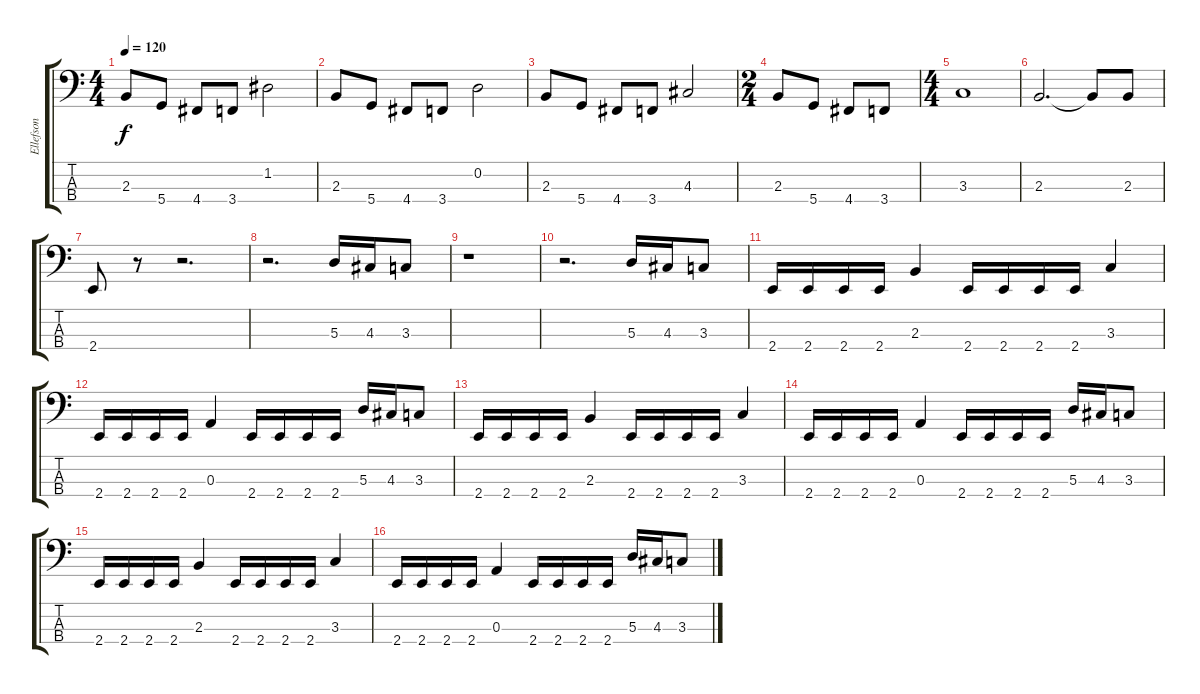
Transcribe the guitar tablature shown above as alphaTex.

\track ("Ellefson" "Ellefson") {instrument electricbasspick}
\staff {score tabs}
\tuning (G2 D2 A1 D1) {hide}
\ts (4 4)
\tempo 120
\clef f4
\ks c
2.3.8{dy f} 5.4.8 4.4.8 3.4.8 1.2.2 |
2.3.8 5.4.8 4.4.8 3.4.8 0.2.2 |
2.3.8 5.4.8 4.4.8 3.4.8 4.3.2 |
\ts (2 4)
2.3.8 5.4.8 4.4.8 3.4.8 |
\ts (4 4)
3.3.1 |
2.3.2{d} 2.3{t}.8 2.3.8 |
2.4.8 r.8 r.2{d} |
r.2{d} 5.3.16 4.3.16 3.3.8 |
r.1 |
r.2{d} 5.3.16 4.3.16 3.3.8 |
2.4.16 2.4.16 2.4.16 2.4.16 2.3.4 2.4.16 2.4.16 2.4.16 2.4.16 3.3.4 |
2.4.16 2.4.16 2.4.16 2.4.16 0.3.4 2.4.16 2.4.16 2.4.16 2.4.16 5.3.16 4.3.16 3.3.8 |
2.4.16 2.4.16 2.4.16 2.4.16 2.3.4 2.4.16 2.4.16 2.4.16 2.4.16 3.3.4 |
2.4.16 2.4.16 2.4.16 2.4.16 0.3.4 2.4.16 2.4.16 2.4.16 2.4.16 5.3.16 4.3.16 3.3.8 |
2.4.16 2.4.16 2.4.16 2.4.16 2.3.4 2.4.16 2.4.16 2.4.16 2.4.16 3.3.4 |
2.4.16 2.4.16 2.4.16 2.4.16 0.3.4 2.4.16 2.4.16 2.4.16 2.4.16 5.3.16 4.3.16 3.3.8
